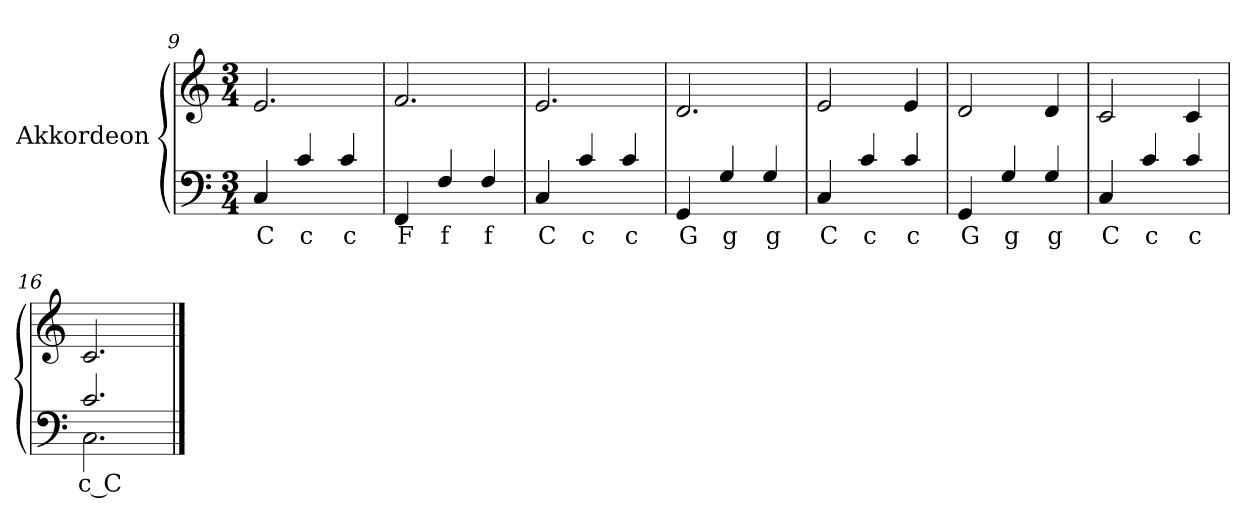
**kern	**text	**kern
*part1	*part1	*part1
*staff2	*staff2	*staff1
*I"Akkordeon	*	*
*clefF4	*	*clefG2
*k[]	*	*k[]
*C:	*	*C:
*M3/4	*	*M3/4
=9	=9	=9
!	!LO:LY:b:color=#000000	!
4Ci/	C	2.ei/
!	!LO:LY:b:color=#000000	!
4ci/	c	.
!	!LO:LY:b:color=#000000	!
4ci/	c	.
=10	=10	=10
!	!LO:LY:b:color=#000000	!
4FFi/	F	2.fi/
!	!LO:LY:b:color=#000000	!
4Fi/	f	.
!	!LO:LY:b:color=#000000	!
4Fi/	f	.
=11	=11	=11
!	!LO:LY:b:color=#000000	!
4Ci/	C	2.ei/
!	!LO:LY:b:color=#000000	!
4ci/	c	.
!	!LO:LY:b:color=#000000	!
4ci/	c	.
!!LO:LB:g=z
=12	=12	=12
!	!LO:LY:b:color=#000000	!
4GGi/	G	2.di/
!	!LO:LY:b:color=#000000	!
4Gi/	g	.
!	!LO:LY:b:color=#000000	!
4Gi/	g	.
=13	=13	=13
!	!LO:LY:b:color=#000000	!
4Ci/	C	2ei/
!	!LO:LY:b:color=#000000	!
4ci/	c	.
!	!LO:LY:b:color=#000000	!
4ci/	c	4ei/
=14	=14	=14
!	!LO:LY:b:color=#000000	!
4GGi/	G	2di/
!	!LO:LY:b:color=#000000	!
4Gi/	g	.
!	!LO:LY:b:color=#000000	!
4Gi/	g	4di/
=15	=15	=15
!	!LO:LY:b:color=#000000	!
4Ci/	C	2ci/
!	!LO:LY:b:color=#000000	!
4ci/	c	.
!	!LO:LY:b:color=#000000	!
4ci/	c	4ci/
=16	=16	=16
!	!LO:LY:b:color=#000000	!
*^	*	*
2.ci/	2.Ci\	c C	2.ci/
*v	*v	*	*
==	==	==
*-	*-	*-
